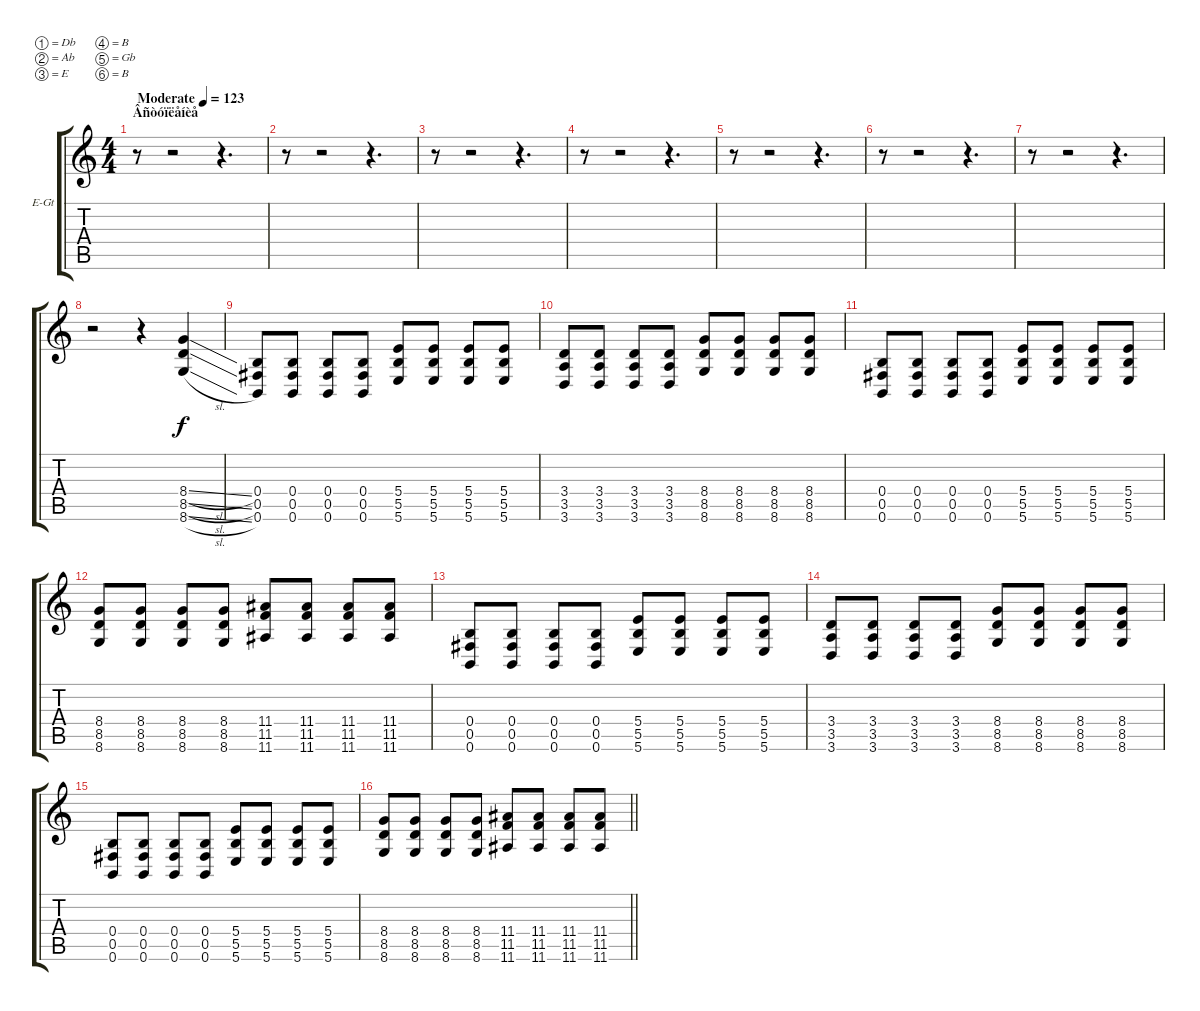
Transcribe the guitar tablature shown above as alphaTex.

\bracketExtendMode groupsimilarinstruments
\firstSystemTrackNameOrientation horizontal
\otherSystemsTrackNameOrientation horizontal
\track ("Ãèòàðà" "E-Gt") {instrument distortionguitar}
\staff {score tabs}
\tuning (Db4 Ab3 E3 B2 Gb2 B1)
\ts (4 4)
\beaming (8 2 2 2 2)
\section ("" "Âñòóïëåíèå")
\tempo (123 "Moderate")
\clef g2
\ks c
r.8{dy f instrument distortionguitar} r.2 r.4{d} |
r.8 r.2 r.4{d} |
r.8 r.2 r.4{d} |
r.8 r.2 r.4{d} |
r.8 r.2 r.4{d} |
r.8 r.2 r.4{d} |
r.8 r.2 r.4{d} |
r.2 r.4 (8.4{sl} 8.5{sl} 8.6{sl}).4 |
(0.4 0.5 0.6).8 (0.4 0.5 0.6).8 (0.4 0.5 0.6).8 (0.4 0.5 0.6).8 (5.4 5.5 5.6).8 (5.4 5.5 5.6).8 (5.4 5.5 5.6).8 (5.4 5.5 5.6).8 |
(3.4 3.5 3.6).8 (3.4 3.5 3.6).8 (3.4 3.5 3.6).8 (3.4 3.5 3.6).8 (8.4 8.5 8.6).8 (8.4 8.5 8.6).8 (8.4 8.5 8.6).8 (8.4 8.5 8.6).8 |
(0.4 0.5 0.6).8 (0.4 0.5 0.6).8 (0.4 0.5 0.6).8 (0.4 0.5 0.6).8 (5.4 5.5 5.6).8 (5.4 5.5 5.6).8 (5.4 5.5 5.6).8 (5.4 5.5 5.6).8 |
(8.4 8.5 8.6).8 (8.4 8.5 8.6).8 (8.4 8.5 8.6).8 (8.4 8.5 8.6).8 (11.4 11.5 11.6).8 (11.4 11.5 11.6).8 (11.4 11.5 11.6).8 (11.4 11.5 11.6).8 |
(0.4 0.5 0.6).8 (0.4 0.5 0.6).8 (0.4 0.5 0.6).8 (0.4 0.5 0.6).8 (5.4 5.5 5.6).8 (5.4 5.5 5.6).8 (5.4 5.5 5.6).8 (5.4 5.5 5.6).8 |
(3.4 3.5 3.6).8 (3.4 3.5 3.6).8 (3.4 3.5 3.6).8 (3.4 3.5 3.6).8 (8.4 8.5 8.6).8 (8.4 8.5 8.6).8 (8.4 8.5 8.6).8 (8.4 8.5 8.6).8 |
(0.4 0.5 0.6).8 (0.4 0.5 0.6).8 (0.4 0.5 0.6).8 (0.4 0.5 0.6).8 (5.4 5.5 5.6).8 (5.4 5.5 5.6).8 (5.4 5.5 5.6).8 (5.4 5.5 5.6).8 |
\barLineRight lightlight
(8.4 8.5 8.6).8 (8.4 8.5 8.6).8 (8.4 8.5 8.6).8 (8.4 8.5 8.6).8 (11.4 11.5 11.6).8 (11.4 11.5 11.6).8 (11.4 11.5 11.6).8 (11.4 11.5 11.6).8
